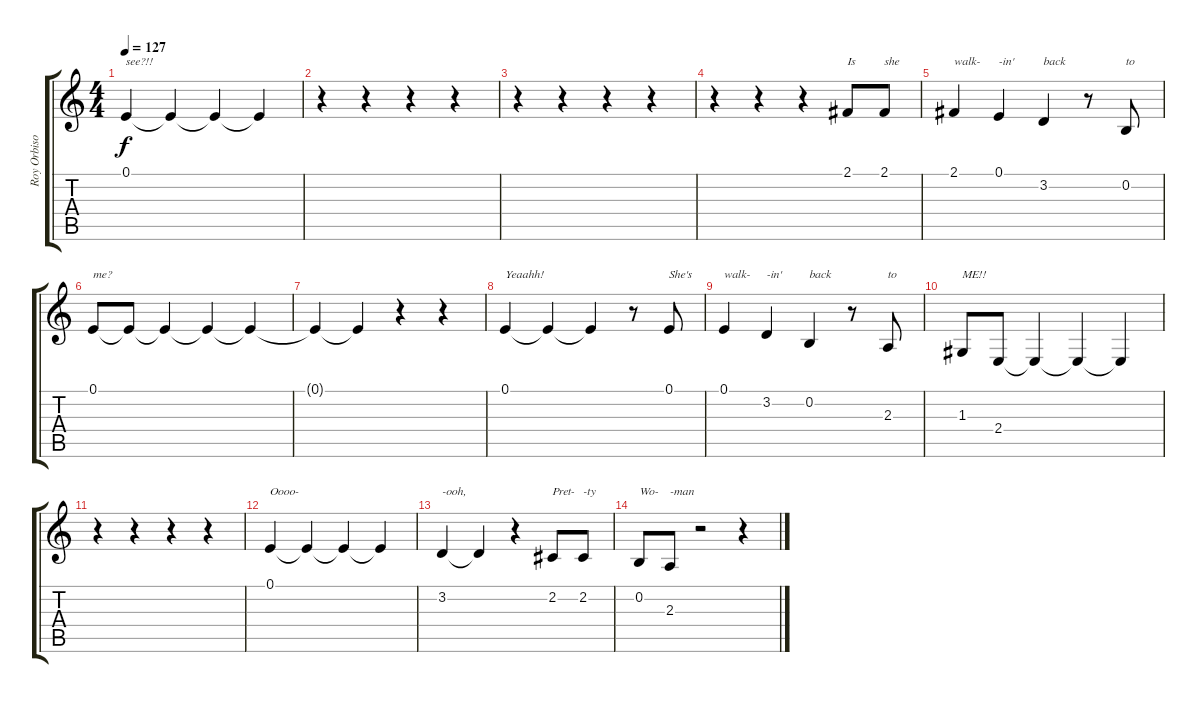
\track ("Roy Orbison" "Roy Orbiso") {instrument mutedtrumpet}
\staff {score tabs}
\tuning (E4 B3 G3 D3 A2 E2) {hide}
\ts (4 4)
\tempo 127
\clef g2
\ks c
0.1.4{txt "see?!!" dy f} 0.1{t}.4 0.1{t}.4 0.1{t}.4 |
r.4 r.4 r.4 r.4 |
r.4 r.4 r.4 r.4 |
r.4 r.4 r.4 2.1.8{txt "Is"} 2.1.8{txt "she"} |
2.1.4{txt "walk-"} 0.1.4{txt "-in'"} 3.2.4{txt "back"} r.8 0.2.8{txt "to"} |
0.1.8{txt "me?"} 0.1{t}.8 0.1{t}.4 0.1{t}.4 0.1{t}.4 |
0.1{t}.4 0.1{t}.4 r.4 r.4 |
0.1.4{txt "Yeaahh!"} 0.1{t}.4 0.1{t}.4 r.8 0.1.8{txt "She's"} |
0.1.4{txt "walk-"} 3.2.4{txt "-in'"} 0.2.4{txt "back"} r.8 2.3.8{txt "to"} |
1.3.8{txt "ME!!"} 2.4.8 2.4{t}.4 2.4{t}.4 2.4{t}.4 |
r.4 r.4 r.4 r.4 |
0.1.4{txt "Oooo-"} 0.1{t}.4 0.1{t}.4 0.1{t}.4 |
3.2.4{txt "-ooh,"} 3.2{t}.4 r.4 2.2.8{txt "Pret-"} 2.2.8{txt "-ty"} |
0.2.8{txt "Wo-"} 2.3.8{txt "-man"} r.2 r.4
